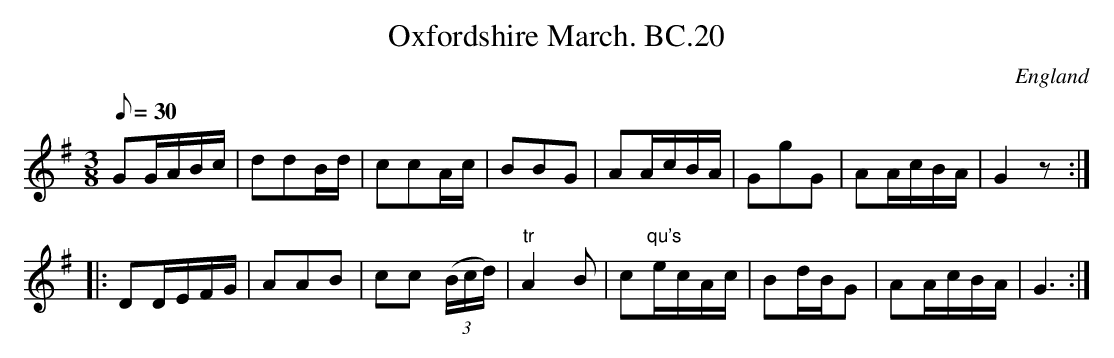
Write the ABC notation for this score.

X:1
T:Oxfordshire March. BC.20
M:3/8
L:1/8
Q:30
O:England
K:G
GG/A/B/c/ | ddB/d/ | ccA/c/ | BBG | AA/c/B/A/ | GgG | AA/c/B/A/| G2 z :|
!
|:DD/E/F/G/ | AAB | cc ((3B/c/d/) | "tr"A2 B | c"qu's"e/c/A/c/ | Bd/B/G
|
AA/c/B/A/| G3 :|]
